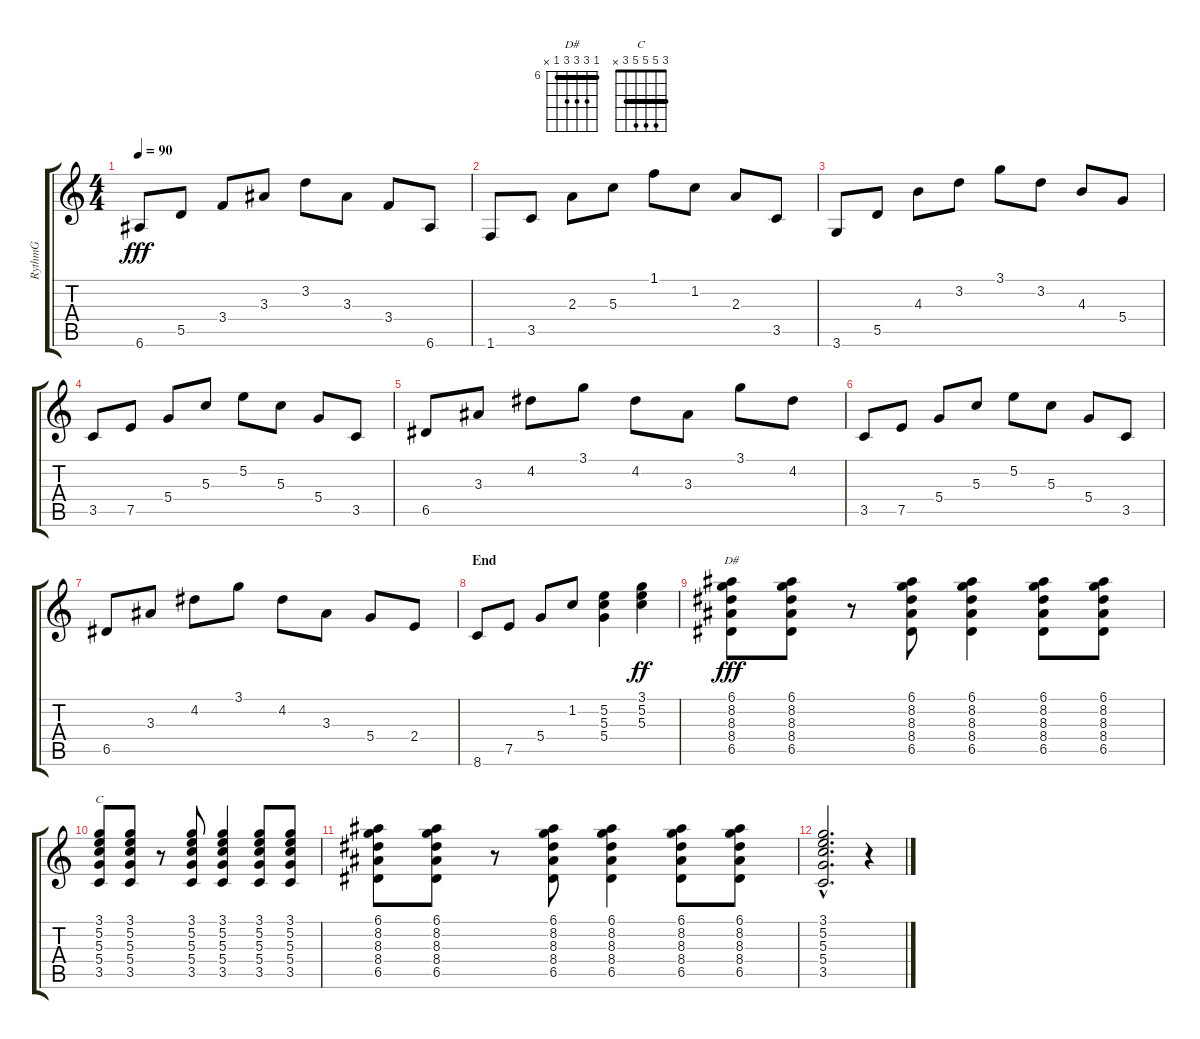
\track ("RythmG" "RythmG") {instrument acousticguitarnylon}
\staff {score tabs}
\tuning (E4 B3 G3 D3 A2 E2) {hide}
\chord ("D#" 6 8 8 8 6 x) {firstfret 6 barre 6}
\chord ("C" 3 5 5 5 3 x) {barre 3}
\ts (4 4)
\tempo 90
\clef g2
\ks c
6.6.8{dy fff} 5.5.8 3.4.8 3.3.8 3.2.8 3.3.8 3.4.8 6.6.8 |
1.6.8 3.5.8 2.3.8 5.3.8 1.1.8 1.2.8 2.3.8 3.5.8 |
3.6.8 5.5.8 4.3.8 3.2.8 3.1.8 3.2.8 4.3.8 5.4.8 |
3.5.8 7.5.8 5.4.8 5.3.8 5.2.8 5.3.8 5.4.8 3.5.8 |
6.5.8 3.3.8 4.2.8 3.1.8 4.2.8 3.3.8 3.1.8 4.2.8 |
3.5.8 7.5.8 5.4.8 5.3.8 5.2.8 5.3.8 5.4.8 3.5.8 |
6.5.8 3.3.8 4.2.8 3.1.8 4.2.8 3.3.8 5.4.8 2.4.8 |
\section ("" "End")
8.6.8 7.5.8 5.4.8 1.2.8 (5.2 5.3 5.4).4 (3.1 5.2 5.3).4{dy ff} |
(6.1 8.2 8.3 8.4 6.5).8{ch "D#" dy fff} (6.1 8.2 8.3 8.4 6.5).8 r.8 (6.1 8.2 8.3 8.4 6.5).8 (6.1 8.2 8.3 8.4 6.5).4 (6.1 8.2 8.3 8.4 6.5).8 (6.1 8.2 8.3 8.4 6.5).8 |
(3.1 5.2 5.3 5.4 3.5).8{ch "C"} (3.1 5.2 5.3 5.4 3.5).8 r.8 (3.1 5.2 5.3 5.4 3.5).8 (3.1 5.2 5.3 5.4 3.5).4 (3.1 5.2 5.3 5.4 3.5).8 (3.1 5.2 5.3 5.4 3.5).8 |
(6.1 8.2 8.3 8.4 6.5).8 (6.1 8.2 8.3 8.4 6.5).8 r.8 (6.1 8.2 8.3 8.4 6.5).8 (6.1 8.2 8.3 8.4 6.5).4 (6.1 8.2 8.3 8.4 6.5).8 (6.1 8.2 8.3 8.4 6.5).8 |
(3.1{hac} 5.2{hac} 5.3{hac} 5.4{hac} 3.5{hac}).2{d} r.4
